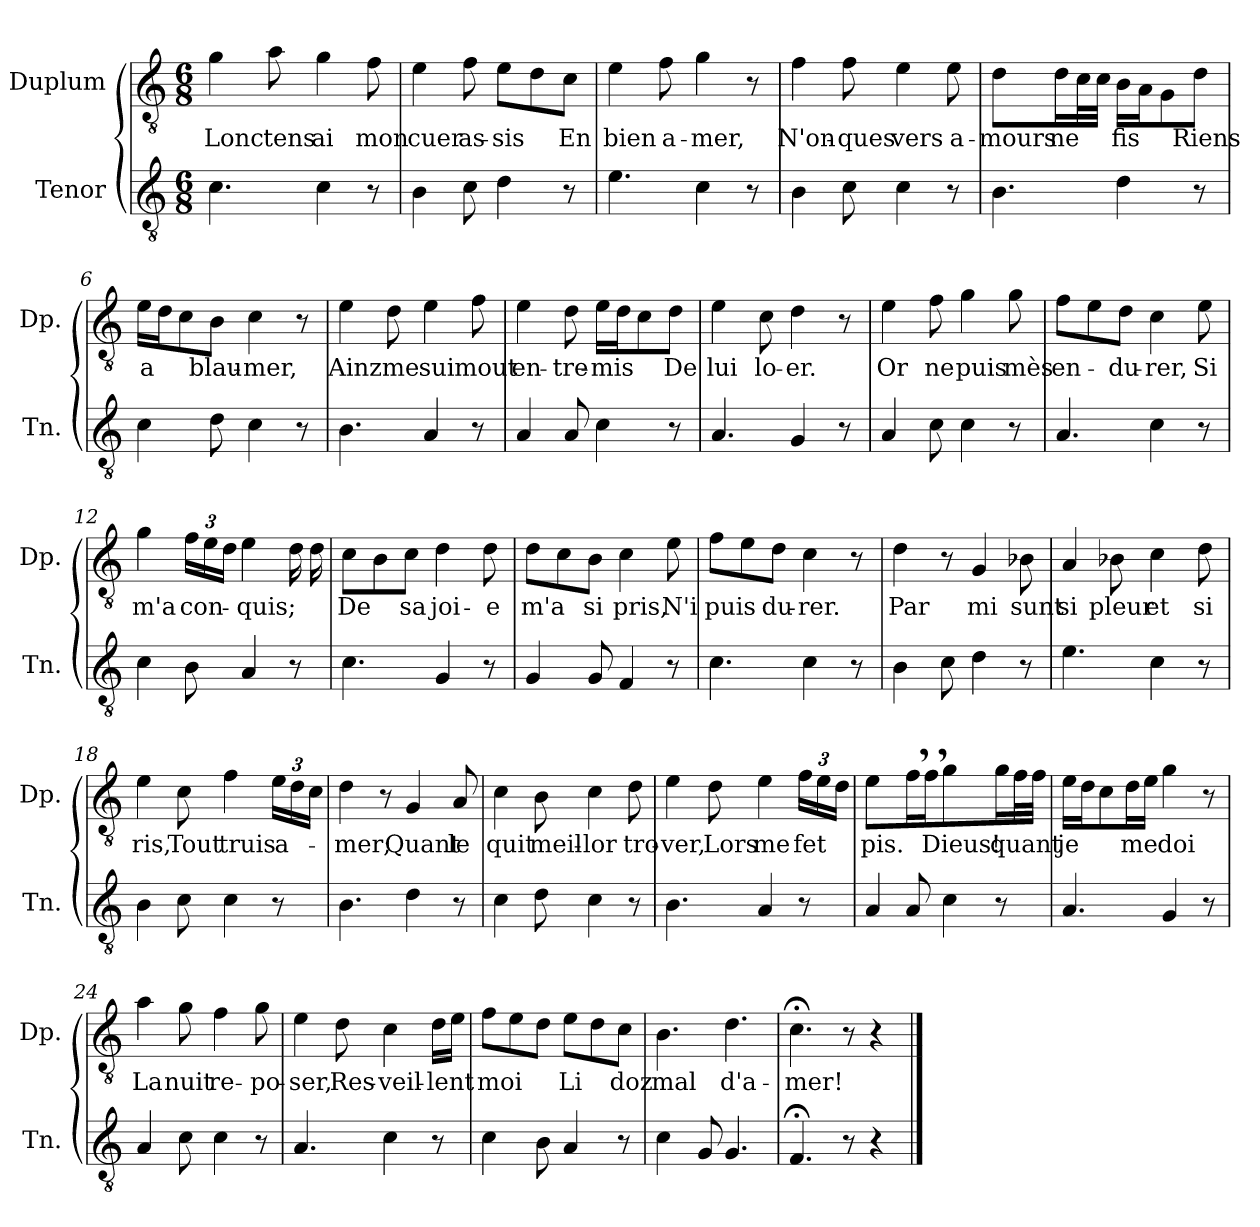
**kern	**kern	**text
*part2	*part1	*part1
*staff2	*staff1	*staff1
*I"Tenor	*I"Duplum	*
*I'Tn.	*I'Dp.	*
*clefGv2	*clefGv2	*
*k[]	*k[]	*
*M6/8	*M6/8	*
=1	=1	=1
!	!	!LO:LY:b
4.c\	4g\	Lonc
!	!	!LO:LY:b
.	8a\	tens
!	!	!LO:LY:b
4c\	4g\	ai
!	!	!LO:LY:b
8r	8f\	mon
=2	=2	=2
!	!	!LO:LY:b
4B\	4e\	cuer
!	!	!LO:LY:b
8c\	8f\	as-
!	!	!LO:LY:b
4d\	8e\L	-sis
.	8d\	.
!	!	!LO:LY:b
8r	8c\J	En
=3	=3	=3
!	!	!LO:LY:b
4.e\	4e\	bien
!	!	!LO:LY:b
.	8f\	a-
!	!	!LO:LY:b
4c\	4g\	-mer,
8r	8r	.
=4	=4	=4
!	!	!LO:LY:b
4B\	4f\	N'on-
!	!	!LO:LY:b
8c\	8f\	-ques
!	!	!LO:LY:b
4c\	4e\	vers
!	!	!LO:LY:b
8r	8e\	a-
=5	=5	=5
!	!	!LO:LY:b
4.B\	4d\	-mours
!	!	!LO:LY:b
.	16d\LL	ne
*	*tremolo	*
.	32c\	.
.	32c\JJJ	.
*	*Xtremolo	*
!	!	!LO:LY:b
4d\	16B\LL	fis
.	16A\J	.
.	8G\	.
!	!	!LO:LY:b
8r	8d\J	Riens
!!LO:LB:g=z
=6	=6	=6
!	!	!LO:LY:b
4c\	16e\LL	a
.	16d\J	.
.	8c\	.
!	!	!LO:LY:b
8d\	8B\J	blau-
!	!	!LO:LY:b
4c\	4c\	-mer,
8r	8r	.
=7	=7	=7
!	!	!LO:LY:b
4.B\	4e\	Ainz
!	!	!LO:LY:b
.	8d\	me
!	!	!LO:LY:b
4A/	4e\	sui
!	!	!LO:LY:b
8r	8f\	mout
=8	=8	=8
!	!	!LO:LY:b
4A/	4e\	en-
!	!	!LO:LY:b
8A/	8d\	-tre-
!	!	!LO:LY:b
4c\	16e\LL	-mis
.	16d\J	.
.	8c\	.
!	!	!LO:LY:b
8r	8d\J	De
=9	=9	=9
!	!	!LO:LY:b
4.A/	4e\	lui
!	!	!LO:LY:b
.	8c\	lo-
!	!	!LO:LY:b
4G/	4d\	-er.
8r	8r	.
=10	=10	=10
!	!	!LO:LY:b
4A/	4e\	Or
!	!	!LO:LY:b
8c\	8f\	ne
!	!	!LO:LY:b
4c\	4g\	puis
!	!	!LO:LY:b
8r	8g\	mès
=11	=11	=11
!	!	!LO:LY:b
4.A/	8f\L	en-
.	8e\	.
!	!	!LO:LY:b
.	8d\J	-du-
!	!	!LO:LY:b
4c\	4c\	-rer,
!	!	!LO:LY:b
8r	8e\	Si
!!LO:LB:g=z
=12	=12	=12
!	!	!LO:LY:b
4c\	4g\	m'a
*	*Xbrackettup	*
!	!	!LO:LY:b
8B\	24f\LL	con-
.	24e\	.
.	24d\JJ	.
!	!	!LO:LY:b
4A/	4e\	-quis;
*	*tremolo	*
8r	16d\	.
.	16d\	.
*	*Xtremolo	*
=13	=13	=13
!	!	!LO:LY:b
4.c\	8c\L	De
.	8B\	.
!	!	!LO:LY:b
.	8c\J	sa
!	!	!LO:LY:b
4G/	4d\	joi-
!	!	!LO:LY:b
8r	8d\	-e
=14	=14	=14
!	!	!LO:LY:b
4G/	8d\L	m'a
.	8c\	.
!	!	!LO:LY:b
8G/	8B\J	si
!	!	!LO:LY:b
4F/	4c\	pris,
!	!	!LO:LY:b
8r	8e\	N'i
=15	=15	=15
!	!	!LO:LY:b
4.c\	8f\L	puis
.	8e\	.
!	!	!LO:LY:b
.	8d\J	du-
!	!	!LO:LY:b
4c\	4c\	-rer.
8r	8r	.
=16	=16	=16
!	!	!LO:LY:b
4B\	4d\	Par
8c\	8r	.
!	!	!LO:LY:b
4d\	4G/	mi
!	!	!LO:LY:b
8r	8B-X\	sunt
=17	=17	=17
!	!	!LO:LY:b
4.e\	4A/	si
!	!	!LO:LY:b
.	8B-X\	pleur
!	!	!LO:LY:b
4c\	4c\	et
!	!	!LO:LY:b
8r	8d\	si
!!LO:LB:g=z
=18	=18	=18
!	!	!LO:LY:b
4B\	4e\	ris,
!	!	!LO:LY:b
8c\	8c\	Tout
!	!	!LO:LY:b
4c\	4f\	truis
!	!	!LO:LY:b
8r	24e\LL	a-
.	24d\	.
.	24c\JJ	.
=19	=19	=19
!	!	!LO:LY:b
4.B\	4d\	-mer;
.	8r	.
!	!	!LO:LY:b
4d\	4G/	Quant
!	!	!LO:LY:b
8r	8A/	le
=20	=20	=20
!	!	!LO:LY:b
4c\	4c\	quit
!	!	!LO:LY:b
8d\	8B\	meil-
!	!	!LO:LY:b
4c\	4c\	-lor
!	!	!LO:LY:b
8r	8d\	tro-
=21	=21	=21
!	!	!LO:LY:b
4.B\	4e\	-ver,
!	!	!LO:LY:b
.	8d\	Lors
!	!	!LO:LY:b
4A/	4e\	me
!	!	!LO:LY:b
8r	24f\LL	fet
.	24e\	.
.	24d\JJ	.
=22	=22	=22
!	!	!LO:LY:b
4A/	4e\	pis.
*	*tremolo	*
8A/	16f,\	.
.	16f,\	.
*	*Xtremolo	*
!	!	!LO:LY:b
4c\	4g\	Dieus!
!	!	!LO:LY:b
8r	16g\LL	quant
*	*tremolo	*
.	32f\	.
.	32f\JJJ	.
*	*Xtremolo	*
!!LO:LB:g=z
=23	=23	=23
!	!	!LO:LY:b
4.A/	16e\LL	je
.	16d\J	.
.	8c\	.
!	!	!LO:LY:b
.	16d\L	me
.	16e\JJ	.
!	!	!LO:LY:b
4G/	4g\	doi
8r	8r	.
=24	=24	=24
!	!	!LO:LY:b
4A/	4a\	La
!	!	!LO:LY:b
8c\	8g\	nuit
!	!	!LO:LY:b
4c\	4f\	re-
!	!	!LO:LY:b
8r	8g\	-po-
=25	=25	=25
!	!	!LO:LY:b
4.A/	4e\	-ser,
!	!	!LO:LY:b
.	8d\	Res-
!	!	!LO:LY:b
4c\	4c\	-veil-
!	!	!LO:LY:b
8r	16d\LL	-lent
.	16e\JJ	.
=26	=26	=26
!	!	!LO:LY:b
4c\	8f\L	moi
.	8e\	.
8B\	8d\J	.
!	!	!LO:LY:b
4A/	8e\L	Li
.	8d\	.
!	!	!LO:LY:b
8r	8c\J	doz
=27	=27	=27
!	!	!LO:LY:b
4c\	4.B\	mal
8G/	.	.
!	!	!LO:LY:b
4.G/	4.d\	d'a-
=28	=28	=28
!	!	!LO:LY:b
4.F;</	4.c;<\	-mer!
8r	8r	.
4r	4r	.
==	==	==
*-	*-	*-
